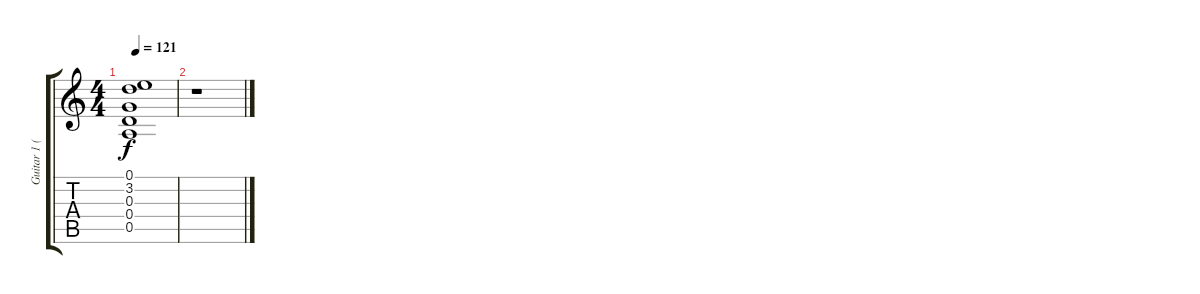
\track ("Guitar 1 (Clean)" "Guitar 1 (") {instrument electricguitarjazz}
\staff {score tabs}
\tuning (E4 B3 G3 D3 A2 E2) {hide}
\ts (4 4)
\tempo 121
\clef g2
\ks c
(0.1{t} 3.2{t} 0.3{t} 0.4{t} 0.5{t}).1{dy f} |
r.1
